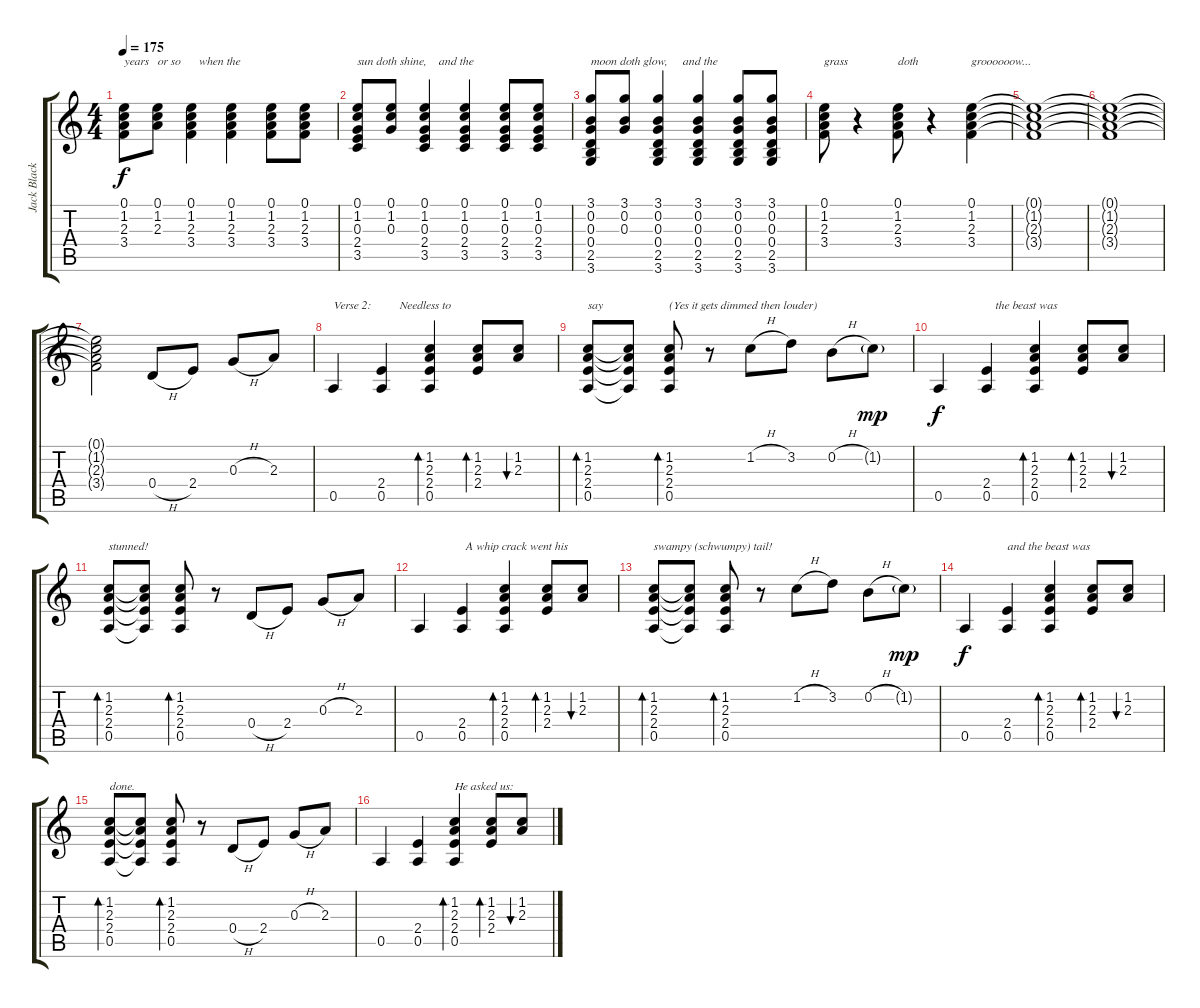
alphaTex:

\track ("Jack Black/Kyle Gass/Ken Andrews" "Jack Black") {instrument acousticguitarsteel}
\staff {score tabs}
\tuning (E4 B3 G3 D3 A2 E2) {hide}
\ts (4 4)
\tempo 175
\clef g2
\ks c
(0.1 1.2 2.3 3.4).8{txt "years   or so      when the" dy f} (0.1 1.2 2.3).8 (0.1 1.2 2.3 3.4).4 (0.1 1.2 2.3 3.4).4 (0.1 1.2 2.3 3.4).8 (0.1 1.2 2.3 3.4).8 |
(0.1 1.2 0.3 2.4 3.5).8{txt "sun doth shine,    and the"} (0.1 1.2 0.3).8 (0.1 1.2 0.3 2.4 3.5).4 (0.1 1.2 0.3 2.4 3.5).4 (0.1 1.2 0.3 2.4 3.5).8 (0.1 1.2 0.3 2.4 3.5).8 |
(3.1 0.2 0.3 0.4 2.5 3.6).8{txt "moon doth glow,     and the"} (3.1 0.2 0.3).8 (3.1 0.2 0.3 0.4 2.5 3.6).4 (3.1 0.2 0.3 0.4 2.5 3.6).4 (3.1 0.2 0.3 0.4 2.5 3.6).8 (3.1 0.2 0.3 0.4 2.5 3.6).8 |
(0.1 1.2 2.3 3.4).8{txt "grass"} r.4 (0.1 1.2 2.3 3.4).8{txt "doth"} r.4 (0.1 1.2 2.3 3.4).4{txt "groooooow..."} |
(0.1{t} 1.2{t} 2.3{t} 3.4{t}).1 |
(0.1{t} 1.2{t} 2.3{t} 3.4{t}).1 |
(0.1{t} 1.2{t} 2.3{t} 3.4{t}).2 0.4{h}.8 2.4.8 0.3{h}.8 2.3.8 |
0.5.4{txt "Verse 2:" volume 8} (2.4 0.5).4{txt "      Needless to"} (1.2 2.3 2.4 0.5).4{bd 120} (1.2 2.3 2.4).8{bd 120} (1.2 2.3).8{bu 120} |
(1.2 2.3 2.4 0.5).8{bd 60 txt "say"} (1.2{t} 2.3{t} 2.4{t} 0.5{t}).8 (1.2 2.3 2.4 0.5).8{bd 60 txt "(Yes it gets dimmed then louder)"} r.8{volume 16} 1.2{h}.8 3.2.8 0.2{h}.8 1.2{g}.8{dy mp} |
0.5.4{dy f volume 8} (2.4 0.5).4{txt "   the beast was"} (1.2 2.3 2.4 0.5).4{bd 120} (1.2 2.3 2.4).8{bd 120} (1.2 2.3).8{bu 120} |
(1.2 2.3 2.4 0.5).8{bd 120 txt "stunned!"} (1.2{t} 2.3{t} 2.4{t} 0.5{t}).8 (1.2 2.3 2.4 0.5).8{bd 60} r.8{volume 16} 0.4{h}.8 2.4.8 0.3{h}.8 2.3.8 |
0.5.4{volume 8} (2.4 0.5).4{txt " A whip crack went his"} (1.2 2.3 2.4 0.5).4{bd 120} (1.2 2.3 2.4).8{bd 120} (1.2 2.3).8{bu 120} |
(1.2 2.3 2.4 0.5).8{bd 60 txt "swampy (schwumpy) tail!"} (1.2{t} 2.3{t} 2.4{t} 0.5{t}).8 (1.2 2.3 2.4 0.5).8{bd 60} r.8{volume 16} 1.2{h}.8 3.2.8 0.2{h}.8 1.2{g}.8{dy mp} |
0.5.4{dy f volume 8} (2.4 0.5).4{txt "and the beast was"} (1.2 2.3 2.4 0.5).4{bd 120} (1.2 2.3 2.4).8{bd 120} (1.2 2.3).8{bu 120} |
(1.2 2.3 2.4 0.5).8{bd 120 txt "done."} (1.2{t} 2.3{t} 2.4{t} 0.5{t}).8 (1.2 2.3 2.4 0.5).8{bd 60} r.8{volume 16} 0.4{h}.8 2.4.8 0.3{h}.8 2.3.8 |
0.5.4{volume 8} (2.4 0.5).4 (1.2 2.3 2.4 0.5).4{bd 120 txt "He asked us:"} (1.2 2.3 2.4).8{bd 120} (1.2 2.3).8{bu 120}
